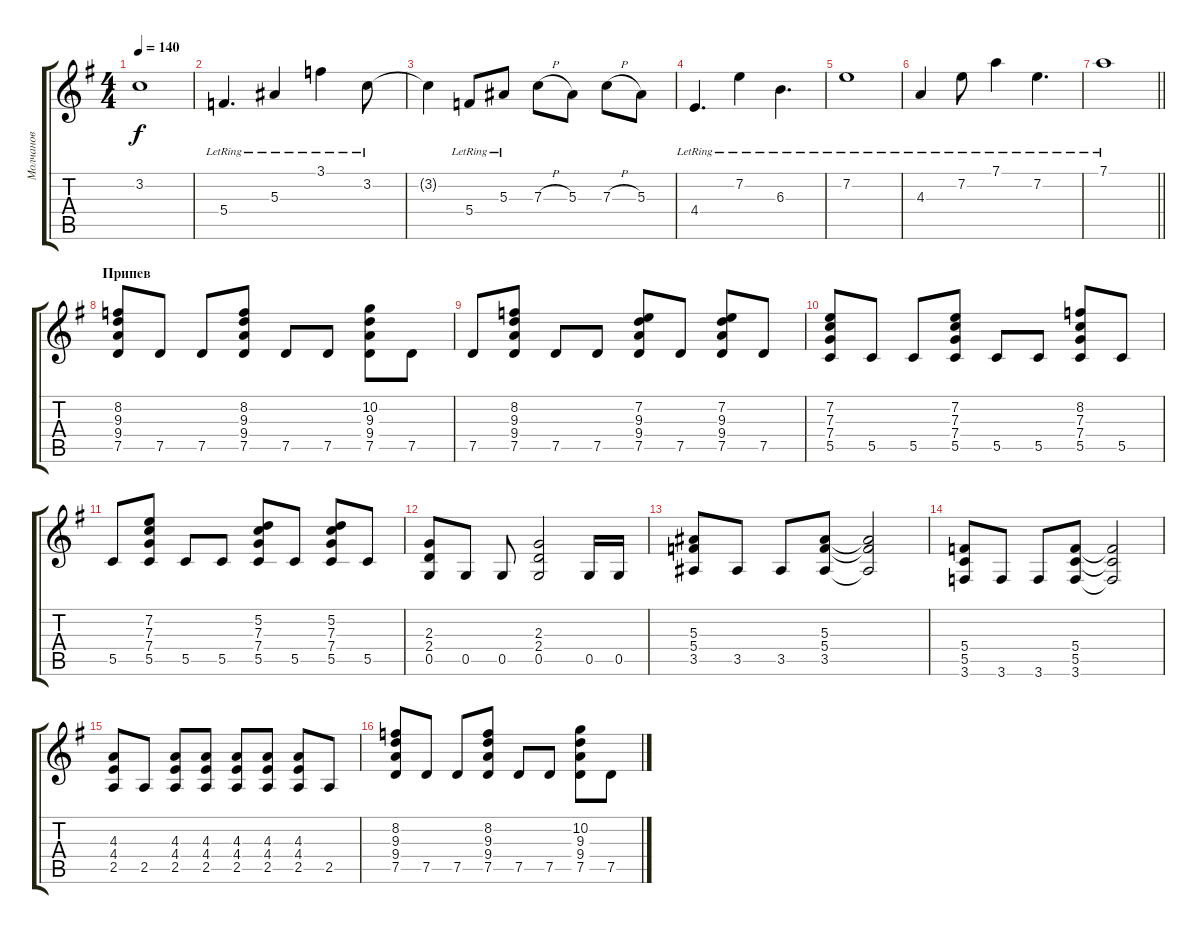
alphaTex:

\track ("Молчанов" "Молчанов") {instrument distortionguitar}
\staff {score tabs}
\tuning (D4 A3 F3 C3 G2 D2) {hide}
\ts (4 4)
\tempo 140
\clef g2
\ks g
3.2{t}.1{dy f} |
5.4{lr}.4{d} 5.3{lr}.4 3.1{lr}.4 3.2{lr}.8 |
3.2{t}.4 5.4{lr}.8 5.3{lr}.8 7.3{h}.8 5.3.8 7.3{h}.8 5.3.8 |
4.4{lr}.4{d} 7.2{lr}.4 6.3{lr}.4{d} |
7.2{lr}.1 |
4.3{lr}.4 7.2{lr}.8 7.1{lr}.4 7.2{lr}.4{d} |
\barLineRight lightlight
7.1{lr}.1 |
\section ("" "Припев")
(8.2 9.3 9.4 7.5).8 7.5.8 7.5.8 (8.2 9.3 9.4 7.5).8 7.5.8 7.5.8 (10.2 9.3 9.4 7.5).8 7.5.8 |
7.5.8 (8.2 9.3 9.4 7.5).8 7.5.8 7.5.8 (7.2 9.3 9.4 7.5).8 7.5.8 (7.2 9.3 9.4 7.5).8 7.5.8 |
(7.2 7.3 7.4 5.5).8 5.5.8 5.5.8 (7.2 7.3 7.4 5.5).8 5.5.8 5.5.8 (8.2 7.3 7.4 5.5).8 5.5.8 |
5.5.8 (7.2 7.3 7.4 5.5).8 5.5.8 5.5.8 (5.2 7.3 7.4 5.5).8 5.5.8 (5.2 7.3 7.4 5.5).8 5.5.8 |
(2.3 2.4 0.5).8 0.5.8 0.5.8 (2.3 2.4 0.5).2 0.5.16 0.5.16 |
(5.3 5.4 3.5).8 3.5.8 3.5.8 (5.3 5.4 3.5).8 (5.3{t} 5.4{t} 3.5{t}).2 |
(5.4 5.5 3.6).8 3.6.8 3.6.8 (5.4 5.5 3.6).8 (5.4{t} 5.5{t} 3.6{t}).2 |
(4.3 4.4 2.5).8 2.5.8 (4.3 4.4 2.5).8 (4.3 4.4 2.5).8 (4.3 4.4 2.5).8 (4.3 4.4 2.5).8 (4.3 4.4 2.5).8 2.5.8 |
(8.2 9.3 9.4 7.5).8 7.5.8 7.5.8 (8.2 9.3 9.4 7.5).8 7.5.8 7.5.8 (10.2 9.3 9.4 7.5).8 7.5.8
